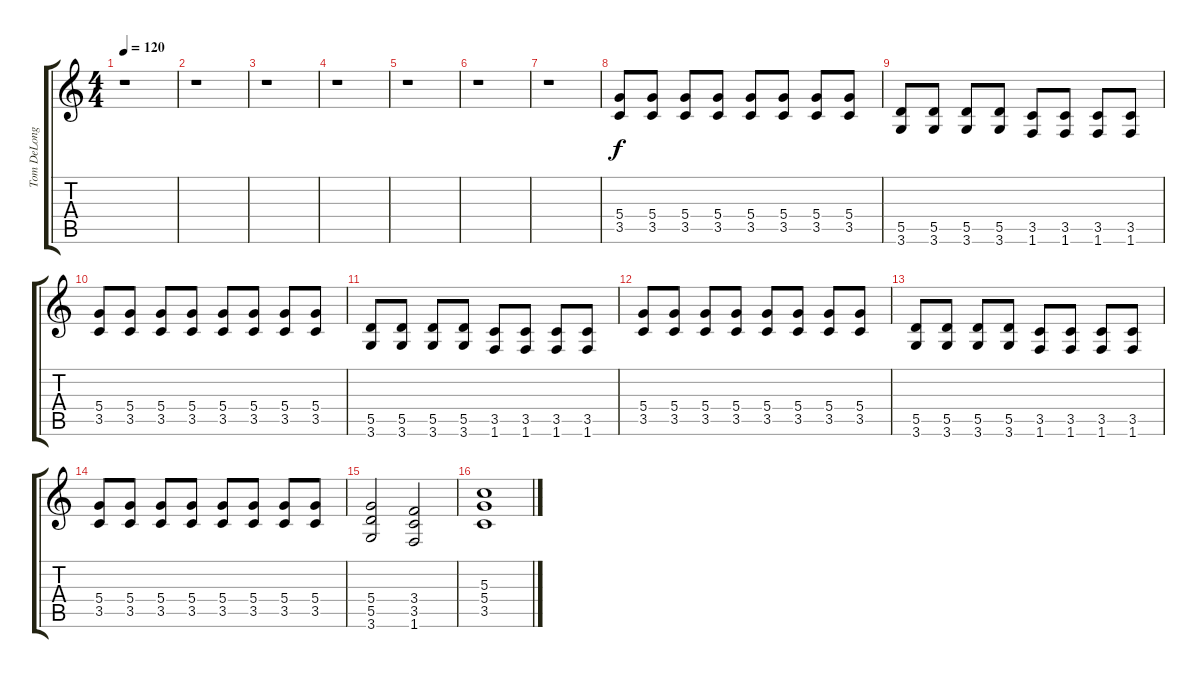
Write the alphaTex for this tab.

\track ("Tom DeLonge Rhythm Guitar (Distorted)" "Tom DeLong") {instrument distortionguitar}
\staff {score tabs}
\tuning (E4 B3 G3 D3 A2 E2) {hide}
\ts (4 4)
\tempo 120
\clef g2
\ks c
r.1{dy f} |
r.1 |
r.1 |
r.1 |
r.1 |
r.1 |
r.1 |
(5.4 3.5).8 (5.4 3.5).8 (5.4 3.5).8 (5.4 3.5).8 (5.4 3.5).8 (5.4 3.5).8 (5.4 3.5).8 (5.4 3.5).8 |
(5.5 3.6).8 (5.5 3.6).8 (5.5 3.6).8 (5.5 3.6).8 (3.5 1.6).8 (3.5 1.6).8 (3.5 1.6).8 (3.5 1.6).8 |
(5.4 3.5).8 (5.4 3.5).8 (5.4 3.5).8 (5.4 3.5).8 (5.4 3.5).8 (5.4 3.5).8 (5.4 3.5).8 (5.4 3.5).8 |
(5.5 3.6).8 (5.5 3.6).8 (5.5 3.6).8 (5.5 3.6).8 (3.5 1.6).8 (3.5 1.6).8 (3.5 1.6).8 (3.5 1.6).8 |
(5.4 3.5).8 (5.4 3.5).8 (5.4 3.5).8 (5.4 3.5).8 (5.4 3.5).8 (5.4 3.5).8 (5.4 3.5).8 (5.4 3.5).8 |
(5.5 3.6).8 (5.5 3.6).8 (5.5 3.6).8 (5.5 3.6).8 (3.5 1.6).8 (3.5 1.6).8 (3.5 1.6).8 (3.5 1.6).8 |
(5.4 3.5).8 (5.4 3.5).8 (5.4 3.5).8 (5.4 3.5).8 (5.4 3.5).8 (5.4 3.5).8 (5.4 3.5).8 (5.4 3.5).8 |
(5.4 5.5 3.6).2 (3.4 3.5 1.6).2 |
(5.3 5.4 3.5).1
